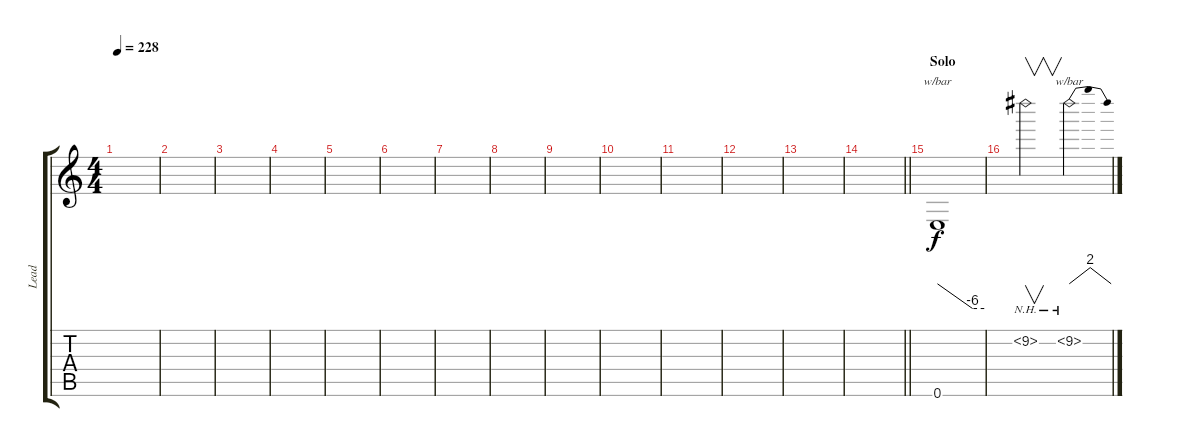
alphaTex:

\track ("Lead" "Lead") {instrument distortionguitar}
\staff {score tabs}
\tuning (E4 B3 G3 D3 A2 E2) {hide}
\ts (4 4)
\tempo 228
\clef g2
\ks c
|
|
|
|
|
|
|
|
|
|
|
|
|
\barLineRight lightlight
|
\section ("" "Solo")
0.6.1{tbe (custom default 0 0 45 -24 60 -24)} |
9.2{nh}.2{v} 9.2{nh}.2{tbe (dip default 0 0 30 8 60 0)}
